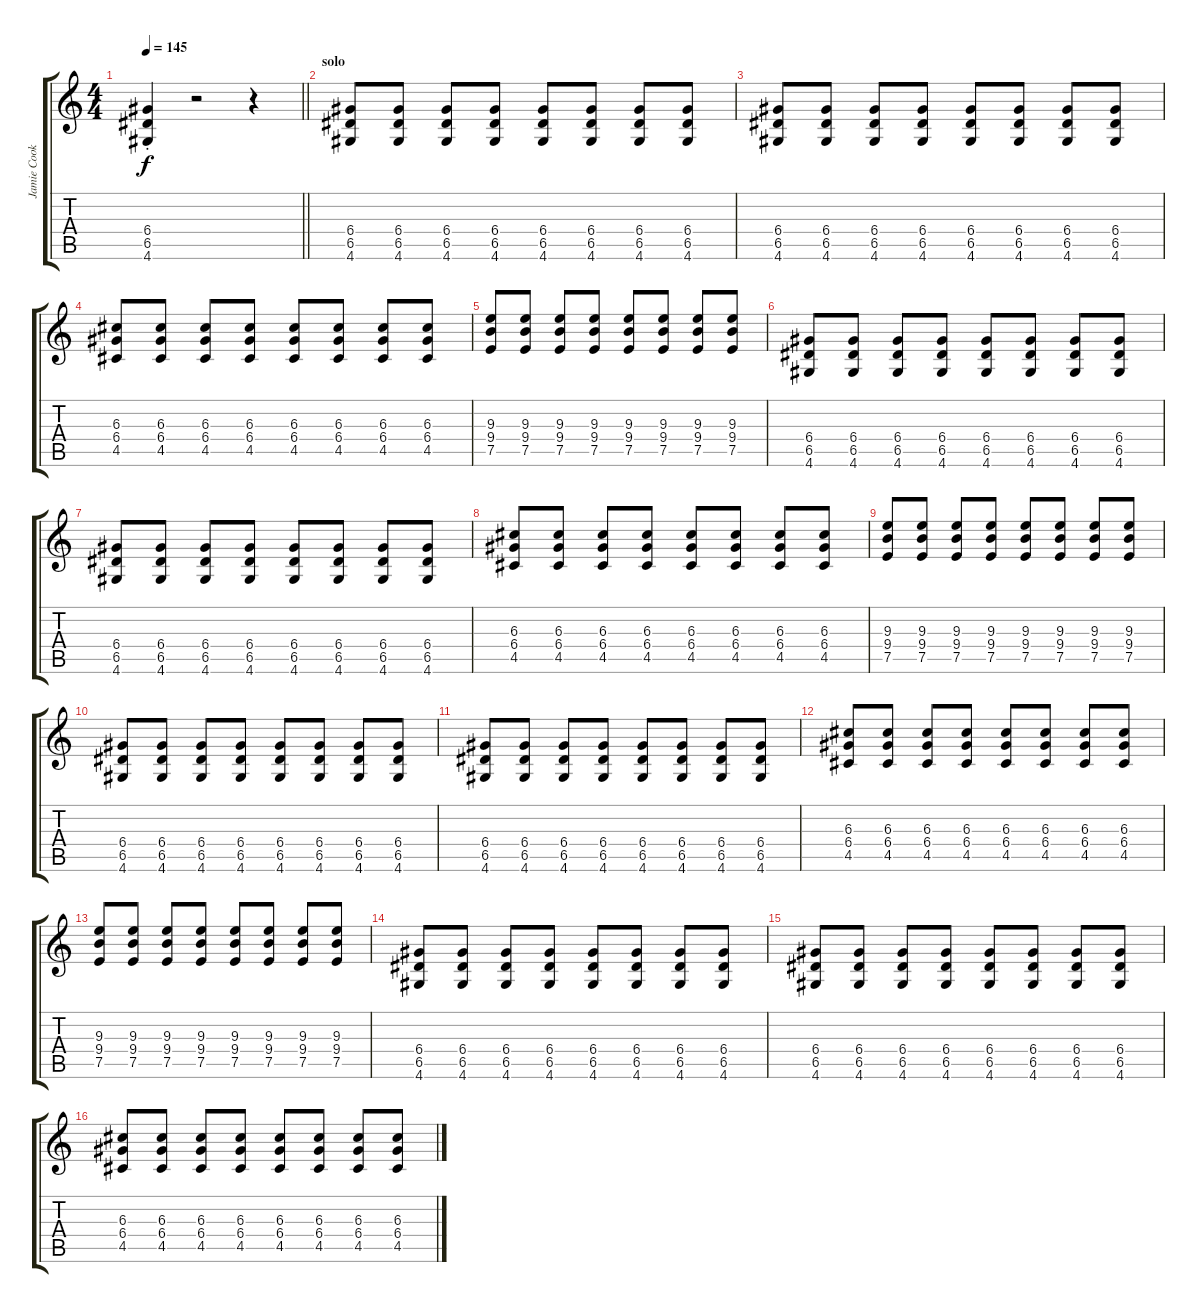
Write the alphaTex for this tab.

\track ("Jamie Cook - Rhythm" "Jamie Cook") {instrument overdrivenguitar}
\staff {score tabs}
\tuning (E4 B3 G3 D3 A2 E2) {hide}
\ts (4 4)
\tempo 145
\clef g2
\barLineRight lightlight
\ks c
(6.4{st} 6.5{st} 4.6{st}).4{dy f} r.2 r.4 |
\section ("" "solo")
(6.4 6.5 4.6).8 (6.4 6.5 4.6).8 (6.4 6.5 4.6).8 (6.4 6.5 4.6).8 (6.4 6.5 4.6).8 (6.4 6.5 4.6).8 (6.4 6.5 4.6).8 (6.4 6.5 4.6).8 |
(6.4 6.5 4.6).8 (6.4 6.5 4.6).8 (6.4 6.5 4.6).8 (6.4 6.5 4.6).8 (6.4 6.5 4.6).8 (6.4 6.5 4.6).8 (6.4 6.5 4.6).8 (6.4 6.5 4.6).8 |
(6.3 6.4 4.5).8 (6.3 6.4 4.5).8 (6.3 6.4 4.5).8 (6.3 6.4 4.5).8 (6.3 6.4 4.5).8 (6.3 6.4 4.5).8 (6.3 6.4 4.5).8 (6.3 6.4 4.5).8 |
(9.3 9.4 7.5).8 (9.3 9.4 7.5).8 (9.3 9.4 7.5).8 (9.3 9.4 7.5).8 (9.3 9.4 7.5).8 (9.3 9.4 7.5).8 (9.3 9.4 7.5).8 (9.3 9.4 7.5).8 |
(6.4 6.5 4.6).8 (6.4 6.5 4.6).8 (6.4 6.5 4.6).8 (6.4 6.5 4.6).8 (6.4 6.5 4.6).8 (6.4 6.5 4.6).8 (6.4 6.5 4.6).8 (6.4 6.5 4.6).8 |
(6.4 6.5 4.6).8 (6.4 6.5 4.6).8 (6.4 6.5 4.6).8 (6.4 6.5 4.6).8 (6.4 6.5 4.6).8 (6.4 6.5 4.6).8 (6.4 6.5 4.6).8 (6.4 6.5 4.6).8 |
(6.3 6.4 4.5).8 (6.3 6.4 4.5).8 (6.3 6.4 4.5).8 (6.3 6.4 4.5).8 (6.3 6.4 4.5).8 (6.3 6.4 4.5).8 (6.3 6.4 4.5).8 (6.3 6.4 4.5).8 |
(9.3 9.4 7.5).8 (9.3 9.4 7.5).8 (9.3 9.4 7.5).8 (9.3 9.4 7.5).8 (9.3 9.4 7.5).8 (9.3 9.4 7.5).8 (9.3 9.4 7.5).8 (9.3 9.4 7.5).8 |
(6.4 6.5 4.6).8 (6.4 6.5 4.6).8 (6.4 6.5 4.6).8 (6.4 6.5 4.6).8 (6.4 6.5 4.6).8 (6.4 6.5 4.6).8 (6.4 6.5 4.6).8 (6.4 6.5 4.6).8 |
(6.4 6.5 4.6).8 (6.4 6.5 4.6).8 (6.4 6.5 4.6).8 (6.4 6.5 4.6).8 (6.4 6.5 4.6).8 (6.4 6.5 4.6).8 (6.4 6.5 4.6).8 (6.4 6.5 4.6).8 |
(6.3 6.4 4.5).8 (6.3 6.4 4.5).8 (6.3 6.4 4.5).8 (6.3 6.4 4.5).8 (6.3 6.4 4.5).8 (6.3 6.4 4.5).8 (6.3 6.4 4.5).8 (6.3 6.4 4.5).8 |
(9.3 9.4 7.5).8 (9.3 9.4 7.5).8 (9.3 9.4 7.5).8 (9.3 9.4 7.5).8 (9.3 9.4 7.5).8 (9.3 9.4 7.5).8 (9.3 9.4 7.5).8 (9.3 9.4 7.5).8 |
(6.4 6.5 4.6).8 (6.4 6.5 4.6).8 (6.4 6.5 4.6).8 (6.4 6.5 4.6).8 (6.4 6.5 4.6).8 (6.4 6.5 4.6).8 (6.4 6.5 4.6).8 (6.4 6.5 4.6).8 |
(6.4 6.5 4.6).8 (6.4 6.5 4.6).8 (6.4 6.5 4.6).8 (6.4 6.5 4.6).8 (6.4 6.5 4.6).8 (6.4 6.5 4.6).8 (6.4 6.5 4.6).8 (6.4 6.5 4.6).8 |
(6.3 6.4 4.5).8 (6.3 6.4 4.5).8 (6.3 6.4 4.5).8 (6.3 6.4 4.5).8 (6.3 6.4 4.5).8 (6.3 6.4 4.5).8 (6.3 6.4 4.5).8 (6.3 6.4 4.5).8
